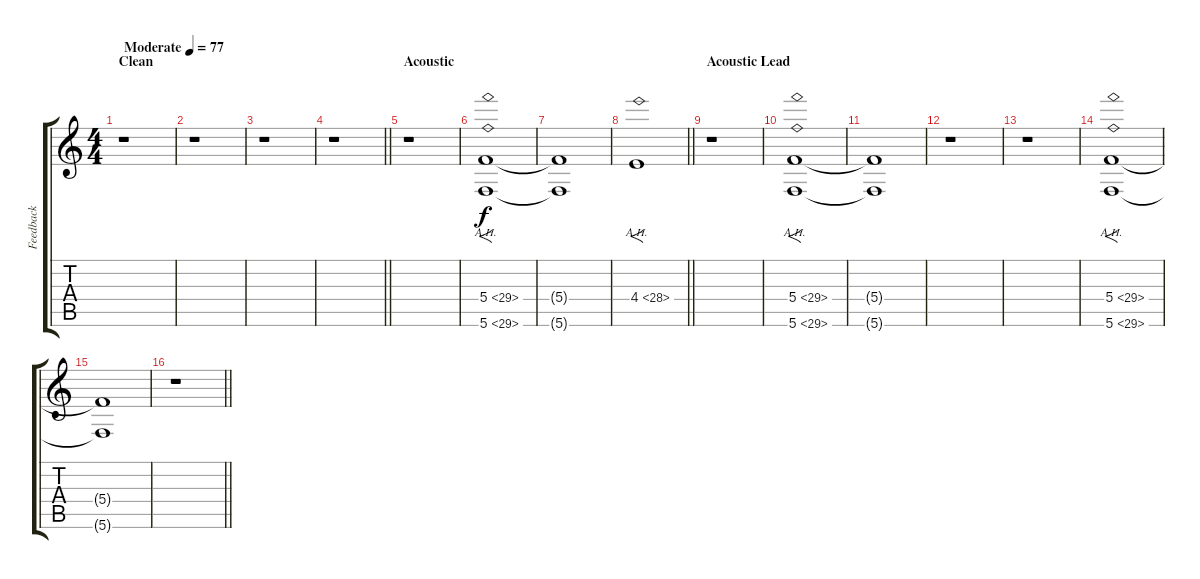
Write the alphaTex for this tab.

\track ("Feedback" "Feedback") {instrument distortionguitar}
\staff {score tabs}
\tuning (D4 A3 F3 C3 G2 C2) {hide}
\ts (4 4)
\section ("" "Clean")
\tempo (77 "Moderate")
\clef g2
\ks c
r.1{dy f instrument distortionguitar} |
r.1 |
r.1 |
\barLineRight lightlight
r.1 |
\section ("" "Acoustic")
r.1 |
(5.4{ah 24} 5.6{ah 24}).1{f} |
(5.4{t} 5.6{t}).1 |
\barLineRight lightlight
4.4{ah 24}.1{f} |
\section ("" "Acoustic Lead")
r.1 |
(5.4{ah 24} 5.6{ah 24}).1{f} |
(5.4{t} 5.6{t}).1 |
r.1 |
r.1 |
(5.4{ah 24} 5.6{ah 24}).1{f} |
(5.4{t} 5.6{t}).1 |
\barLineRight lightlight
r.1
